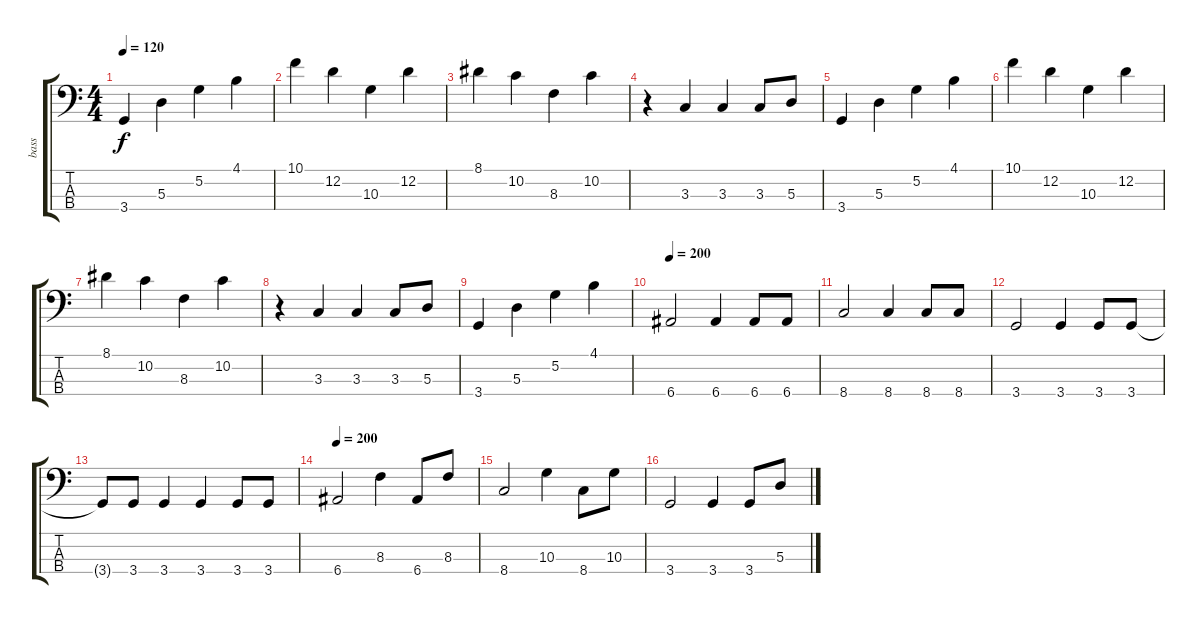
\track ("bass" "bass") {instrument electricbasspick}
\staff {score tabs}
\tuning (G2 D2 A1 E1) {hide}
\ts (4 4)
\tempo 120
\clef f4
\ks c
3.4.4{dy f} 5.3.4 5.2.4 4.1.4 |
10.1.4 12.2.4 10.3.4 12.2.4 |
8.1.4 10.2.4 8.3.4 10.2.4 |
r.4 3.3.4 3.3.4 3.3.8 5.3.8 |
3.4.4 5.3.4 5.2.4 4.1.4 |
10.1.4 12.2.4 10.3.4 12.2.4 |
8.1.4 10.2.4 8.3.4 10.2.4 |
r.4 3.3.4 3.3.4 3.3.8 5.3.8 |
3.4.4 5.3.4 5.2.4 4.1.4 |
\tempo 200
6.4.2 6.4.4 6.4.8 6.4.8 |
8.4.2 8.4.4 8.4.8 8.4.8 |
3.4.2 3.4.4 3.4.8 3.4.8 |
3.4{t}.8 3.4.8 3.4.4 3.4.4 3.4.8 3.4.8 |
\tempo 200
6.4.2 8.3.4 6.4.8 8.3.8 |
8.4.2 10.3.4 8.4.8 10.3.8 |
3.4.2 3.4.4 3.4.8 5.3.8
